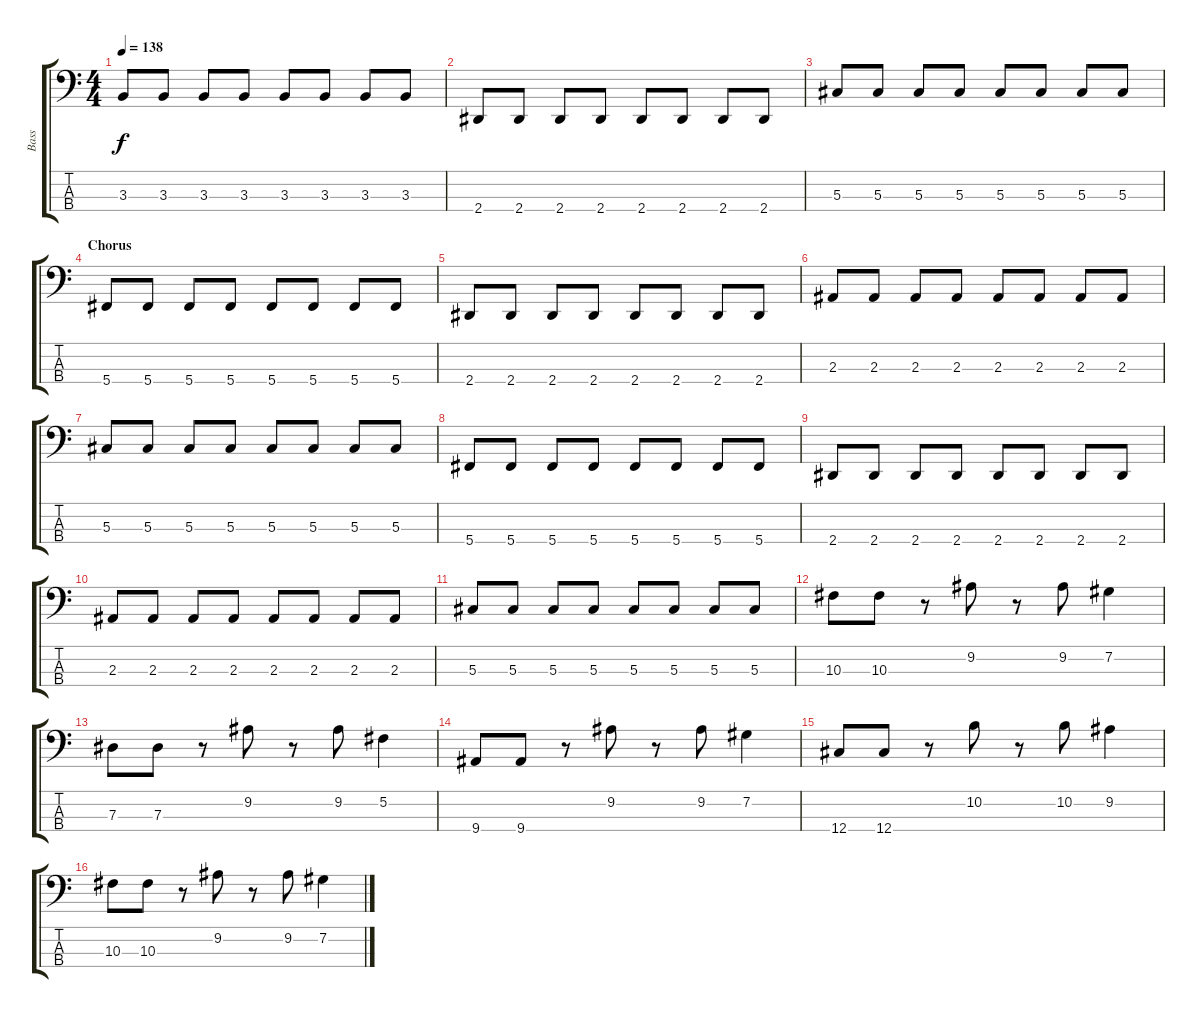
\track ("Bass" "Bass") {instrument electricbasspick}
\staff {score tabs}
\tuning (Gb2 Db2 Ab1 Db1) {hide}
\ts (4 4)
\tempo 138
\clef f4
\ks c
3.3.8{dy f} 3.3.8 3.3.8 3.3.8 3.3.8 3.3.8 3.3.8 3.3.8 |
2.4.8 2.4.8 2.4.8 2.4.8 2.4.8 2.4.8 2.4.8 2.4.8 |
5.3.8 5.3.8 5.3.8 5.3.8 5.3.8 5.3.8 5.3.8 5.3.8 |
\section ("" "Chorus")
5.4.8 5.4.8 5.4.8 5.4.8 5.4.8 5.4.8 5.4.8 5.4.8 |
2.4.8 2.4.8 2.4.8 2.4.8 2.4.8 2.4.8 2.4.8 2.4.8 |
2.3.8 2.3.8 2.3.8 2.3.8 2.3.8 2.3.8 2.3.8 2.3.8 |
5.3.8 5.3.8 5.3.8 5.3.8 5.3.8 5.3.8 5.3.8 5.3.8 |
5.4.8 5.4.8 5.4.8 5.4.8 5.4.8 5.4.8 5.4.8 5.4.8 |
2.4.8 2.4.8 2.4.8 2.4.8 2.4.8 2.4.8 2.4.8 2.4.8 |
2.3.8 2.3.8 2.3.8 2.3.8 2.3.8 2.3.8 2.3.8 2.3.8 |
5.3.8 5.3.8 5.3.8 5.3.8 5.3.8 5.3.8 5.3.8 5.3.8 |
10.3.8 10.3.8 r.8 9.2.8 r.8 9.2.8 7.2.4 |
7.3.8 7.3.8 r.8 9.2.8 r.8 9.2.8 5.2.4 |
9.4.8 9.4.8 r.8 9.2.8 r.8 9.2.8 7.2.4 |
12.4.8 12.4.8 r.8 10.2.8 r.8 10.2.8 9.2.4 |
10.3.8 10.3.8 r.8 9.2.8 r.8 9.2.8 7.2.4
